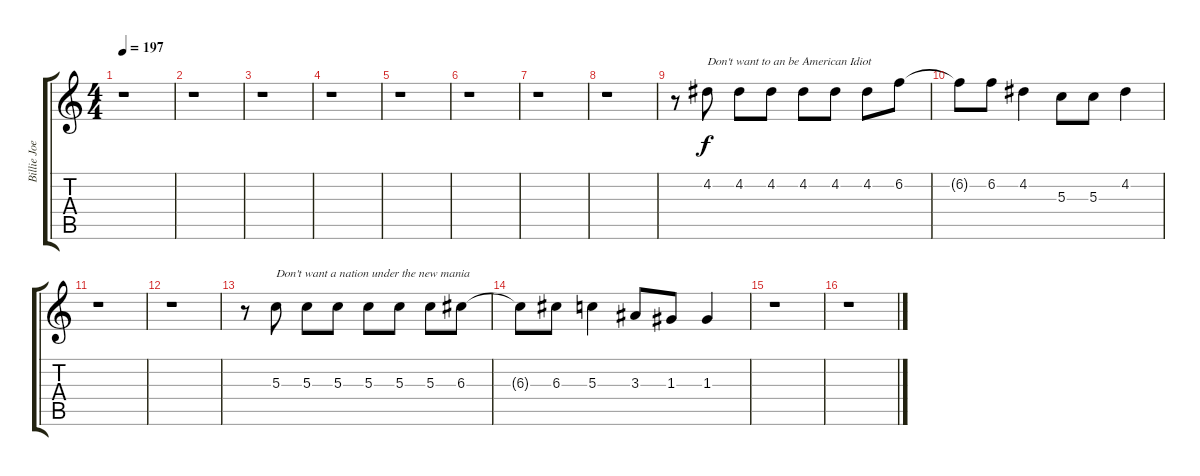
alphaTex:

\track ("Billie Joe (vocals)" "Billie Joe") {instrument overdrivenguitar}
\staff {score tabs}
\tuning (E4 B3 G3 D3 A2 E2) {hide}
\ts (4 4)
\tempo 197
\clef g2
\ks c
r.1{dy f instrument overdrivenguitar} |
r.1 |
r.1 |
r.1 |
r.1 |
r.1 |
r.1 |
r.1 |
r.8 4.2.8{txt "Don't want to an be American Idiot"} 4.2.8 4.2.8 4.2.8 4.2.8 4.2.8 6.2.8 |
6.2{t}.8 6.2.8 4.2.4 5.3.8 5.3.8 4.2.4 |
r.1 |
r.1 |
r.8 5.3.8{txt "Don't want a nation under the new mania"} 5.3.8 5.3.8 5.3.8 5.3.8 5.3.8 6.3.8 |
6.3{t}.8 6.3.8 5.3.4 3.3.8 1.3.8 1.3.4 |
r.1 |
r.1
